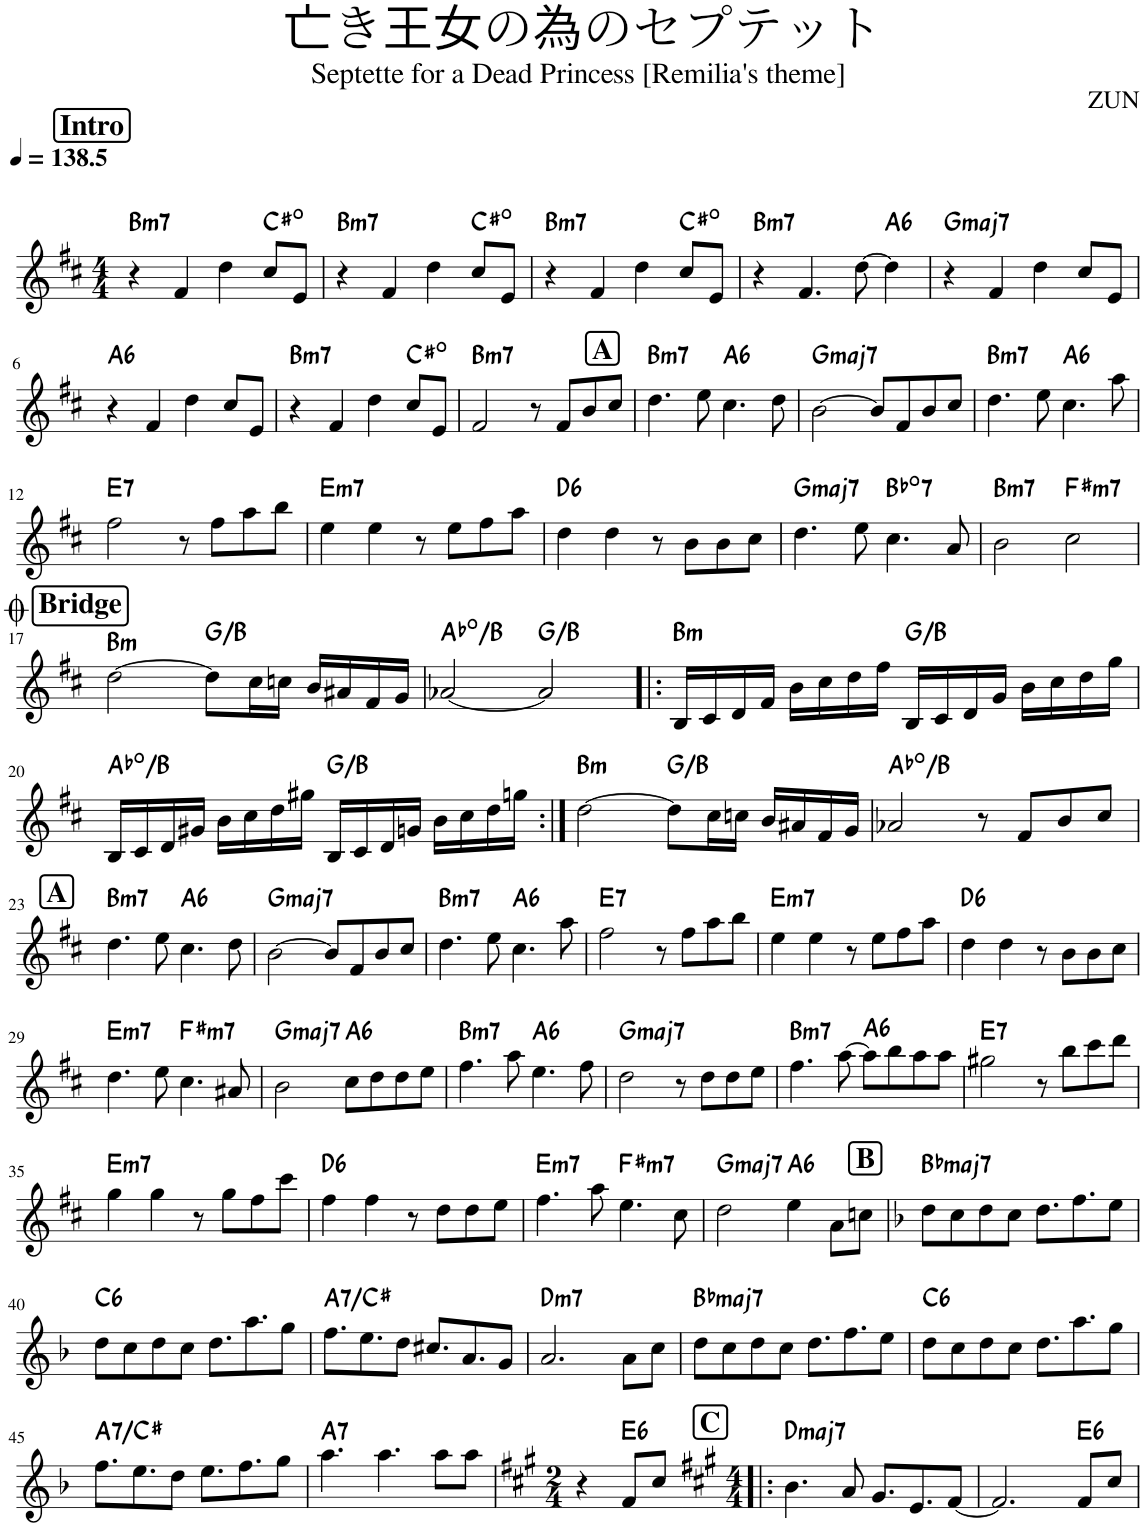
**kern	**harte
*part1	*part1
*staff1	*
*I"Piano	*
*I'Pno.	*
*clefG2	*
*k[f#c#]	*
*M4/4	*
*MM139	*
!!LO:REH:place=s1:a:B:cj:fs=14:t=Intro:qo=1
=1	=1
!	!LO:H:kt=m7
4r	B:min7
4f#/	.
4dd\	.
8cc#/L	C#:dim
8e/J	.
=2	=2
!	!LO:H:kt=m7
4r	B:min7
4f#/	.
4dd\	.
8cc#/L	C#:dim
8e/J	.
=3	=3
!	!LO:H:kt=m7
4r	B:min7
4f#/	.
4dd\	.
8cc#/L	C#:dim
8e/J	.
=4	=4
!	!LO:H:kt=m7
4r	B:min7
4.f#/	.
[8dd\	.
!	!LO:H:kt=6
4dd\]	A:maj6
=5	=5
!	!LO:H:kt=maj7
4r	G:maj7
4f#/	.
4dd\	.
8cc#/L	.
8e/J	.
!!LO:LB:g=z
=6	=6
!	!LO:H:kt=6
4r	A:maj6
4f#/	.
4dd\	.
8cc#/L	.
8e/J	.
=7	=7
!	!LO:H:kt=m7
4r	B:min7
4f#/	.
4dd\	.
8cc#/L	C#:dim
8e/J	.
=8	=8
!	!LO:H:kt=m7
2f#/	B:min7
8r	.
8f#/L	.
8b/	.
8cc#/J	.
!!LO:REH:place=s1:a:B:cj:fs=14:t=A
=9	=9
!	!LO:H:kt=m7
4.dd\	B:min7
8ee\	.
!	!LO:H:kt=6
4.cc#\	A:maj6
8dd\	.
=10	=10
!	!LO:H:kt=maj7
[2b\	G:maj7
8b/L]	.
8f#/	.
8b/	.
8cc#/J	.
=11	=11
!	!LO:H:kt=m7
4.dd\	B:min7
8ee\	.
!	!LO:H:kt=6
4.cc#\	A:maj6
8aa\	.
!!LO:LB:g=z
=12	=12
!	!LO:H:kt=7
2ff#\	E:7
8r	.
8ff#\L	.
8aa\	.
8bb\J	.
=13	=13
!	!LO:H:kt=m7
4ee\	E:min7
4ee\	.
8r	.
8ee\L	.
8ff#\	.
8aa\J	.
=14	=14
!	!LO:H:kt=6
4dd\	D:maj6
4dd\	.
8r	.
8b\L	.
8b\	.
8cc#\J	.
=15	=15
!	!LO:H:kt=maj7
4.dd\	G:maj7
8ee\	.
!	!LO:H:kt=7
4.cc#\	Bb:dim7
8a/	.
=16	=16
!	!LO:H:kt=m7
2b\	B:min7
!	!LO:H:kt=m7
2cc#\	F#:min7
!!LO:LB:g=z
!!LO:REH:place=s1:a:B:cj:fs=14:t=Bridge
=17	=17
!	!LO:H:kt=m
[2dd\	B:min
8dd\L]	G:maj/3
16cc#\L	.
16ccn\JJ	.
16b/LL	.
16a#X/	.
16f#/	.
16g/JJ	.
=18	=18
[2a-X/	Ab:dim/#2
2a-/]	G:maj/3
=19!|:	=19!|:
!	!LO:H:kt=m
16B/LL	B:min
16c#/	.
16d/	.
16f#/JJ	.
16b\LL	.
16cc#\	.
16dd\	.
16ff#\JJ	.
16B/LL	G:maj/3
16c#/	.
16d/	.
16g/JJ	.
16b\LL	.
16cc#\	.
16dd\	.
16gg\JJ	.
!!LO:LB:g=z
=20	=20
16B/LL	Ab:dim/#2
16c#/	.
16d/	.
16g#X/JJ	.
16b\LL	.
16cc#\	.
16dd\	.
16gg#X\JJ	.
16B/LL	G:maj/3
16c#/	.
16d/	.
16gn/JJ	.
16b\LL	.
16cc#\	.
16dd\	.
16ggn\JJ	.
=21:|!	=21:|!
!	!LO:H:kt=m
[2dd\	B:min
8dd\L]	G:maj/3
16cc#\L	.
16ccn\JJ	.
16b/LL	.
16a#X/	.
16f#/	.
16g/JJ	.
=22	=22
2a-X/	Ab:dim/#2
8r	.
8f#/L	.
8b/	.
8cc#/J	.
!!LO:LB:g=z
!!LO:REH:place=s1:a:B:cj:fs=14:t=A
=23	=23
!	!LO:H:kt=m7
4.dd\	B:min7
8ee\	.
!	!LO:H:kt=6
4.cc#\	A:maj6
8dd\	.
=24	=24
!	!LO:H:kt=maj7
[2b\	G:maj7
8b/L]	.
8f#/	.
8b/	.
8cc#/J	.
=25	=25
!	!LO:H:kt=m7
4.dd\	B:min7
8ee\	.
!	!LO:H:kt=6
4.cc#\	A:maj6
8aa\	.
=26	=26
!	!LO:H:kt=7
2ff#\	E:7
8r	.
8ff#\L	.
8aa\	.
8bb\J	.
=27	=27
!	!LO:H:kt=m7
4ee\	E:min7
4ee\	.
8r	.
8ee\L	.
8ff#\	.
8aa\J	.
=28	=28
!	!LO:H:kt=6
4dd\	D:maj6
4dd\	.
8r	.
8b\L	.
8b\	.
8cc#\J	.
!!LO:LB:g=z
=29	=29
!	!LO:H:kt=m7
4.dd\	E:min7
8ee\	.
!	!LO:H:kt=m7
4.cc#\	F#:min7
8a#X/	.
=30	=30
!	!LO:H:kt=maj7
2b\	G:maj7
!	!LO:H:kt=6
8cc#\L	A:maj6
8dd\	.
8dd\	.
8ee\J	.
=31	=31
!	!LO:H:kt=m7
4.ff#\	B:min7
8aa\	.
!	!LO:H:kt=6
4.ee\	A:maj6
8ff#\	.
=32	=32
!	!LO:H:kt=maj7
2dd\	G:maj7
8r	.
8dd\L	.
8dd\	.
8ee\J	.
=33	=33
!	!LO:H:kt=m7
4.ff#\	B:min7
[8aa\	.
!	!LO:H:kt=6
8aa\L]	A:maj6
8bb\	.
8aa\	.
8aa\J	.
=34	=34
!	!LO:H:kt=7
2gg#X\	E:7
8r	.
8bb\L	.
8ccc#\	.
8ddd\J	.
!!LO:LB:g=z
=35	=35
!	!LO:H:kt=m7
4gg\	E:min7
4gg\	.
8r	.
8gg\L	.
8ff#\	.
8ccc#\J	.
=36	=36
!	!LO:H:kt=6
4ff#\	D:maj6
4ff#\	.
8r	.
8dd\L	.
8dd\	.
8ee\J	.
=37	=37
!	!LO:H:kt=m7
4.ff#\	E:min7
8aa\	.
!	!LO:H:kt=m7
4.ee\	F#:min7
8cc#\	.
=38	=38
!	!LO:H:kt=maj7
2dd\	G:maj7
!	!LO:H:kt=6
4ee\	A:maj6
8a\L	.
8ccn\J	.
!!LO:REH:place=s1:a:B:cj:fs=14:t=B
=39	=39
*k[b-]	*
!	!LO:H:kt=maj7
8dd\L	Bb:maj7
8cc\	.
8dd\	.
8cc\J	.
8.dd\L	.
8.ff\	.
8ee\J	.
!!LO:LB:g=z
=40	=40
!	!LO:H:kt=6
8dd\L	C:maj6
8cc\	.
8dd\	.
8cc\J	.
8.dd\L	.
8.aa\	.
8gg\J	.
=41	=41
!	!LO:H:kt=7
8.ff\L	A:7/3
8.ee\	.
8dd\J	.
8.cc#X/L	.
8.a/	.
8g/J	.
=42	=42
!	!LO:H:kt=m7
2.a/	D:min7
8a\L	.
8cc\J	.
=43	=43
!	!LO:H:kt=maj7
8dd\L	Bb:maj7
8cc\	.
8dd\	.
8cc\J	.
8.dd\L	.
8.ff\	.
8ee\J	.
=44	=44
!	!LO:H:kt=6
8dd\L	C:maj6
8cc\	.
8dd\	.
8cc\J	.
8.dd\L	.
8.aa\	.
8gg\J	.
!!LO:LB:g=z
=45	=45
!	!LO:H:kt=7
8.ff\L	A:7/3
8.ee\	.
8dd\J	.
8.ee\L	.
8.ff\	.
8gg\J	.
=46	=46
!	!LO:H:kt=7
4.aa\	A:7
4.aa\	.
8aa\L	.
8aa\J	.
=47	=47
*k[f#c#g#]	*
*M2/4	*
4r	.
!	!LO:H:kt=6
8f#/L	E:maj6
8cc#/J	.
!!LO:REH:place=s1:a:B:cj:fs=14:t=C
=48!|:	=48!|:
*k[f#c#g#]	*
*M4/4	*
!	!LO:H:kt=maj7
4.b\	D:maj7
8a/	.
8.g#/L	.
8.e/	.
[8f#/J	.
=49	=49
2.f#/]	.
!	!LO:H:kt=6
8f#/L	E:maj6
8cc#/J	.
=	=
*-	*-
